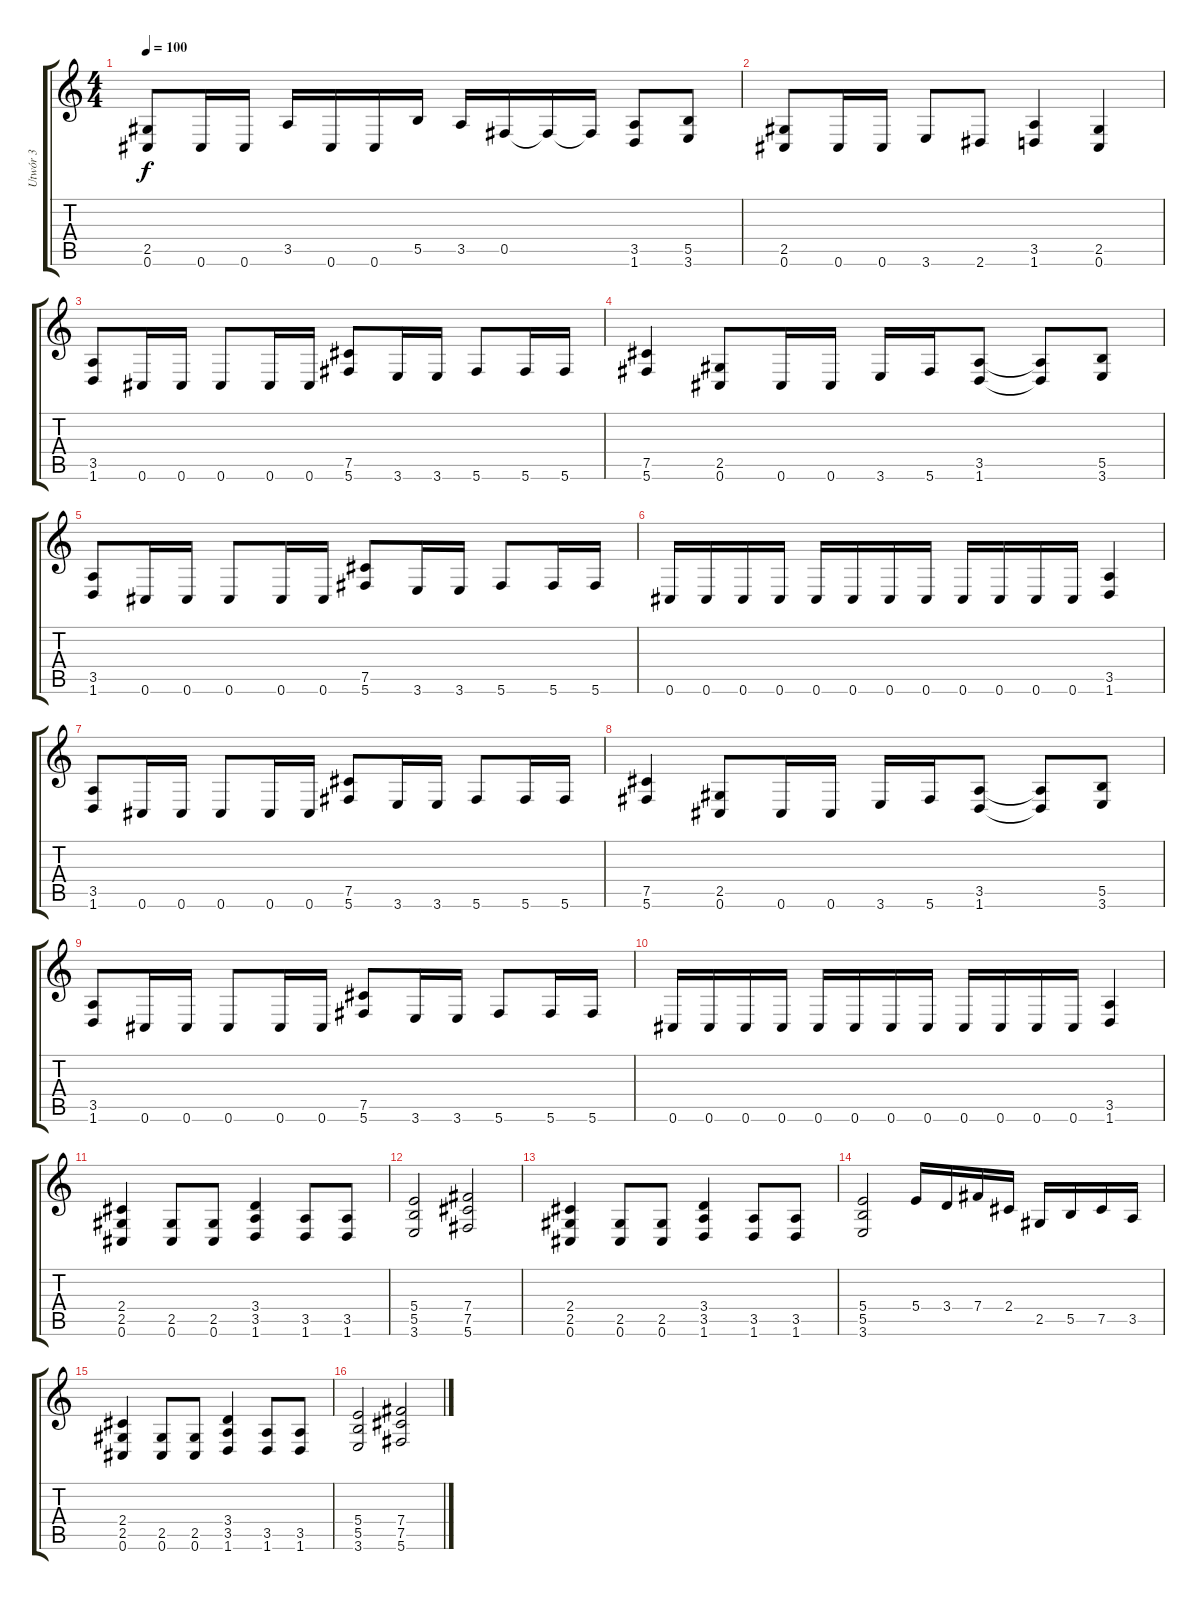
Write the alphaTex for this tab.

\track ("Utwór 3" "Utwór 3") {instrument distortionguitar}
\staff {score tabs}
\tuning (Db4 Ab3 E3 B2 Gb2 Db2) {hide}
\ts (4 4)
\tempo 100
\clef g2
\ks c
(2.5 0.6).8{dy f} 0.6.16 0.6.16 3.5.16 0.6.16 0.6.16 5.5.16 3.5.16 0.5.16 0.5{t}.16 0.5{t}.16 (3.5 1.6).8 (5.5 3.6).8 |
(2.5 0.6).8 0.6.16 0.6.16 3.6.8 2.6.8 (3.5 1.6).4 (2.5 0.6).4 |
(3.5 1.6).8 0.6.16 0.6.16 0.6.8 0.6.16 0.6.16 (7.5 5.6).8 3.6.16 3.6.16 5.6.8 5.6.16 5.6.16 |
(7.5 5.6).4 (2.5 0.6).8 0.6.16 0.6.16 3.6.16 5.6.16 (3.5 1.6).8 (3.5{t} 1.6{t}).8 (5.5 3.6).8 |
(3.5 1.6).8 0.6.16 0.6.16 0.6.8 0.6.16 0.6.16 (7.5 5.6).8 3.6.16 3.6.16 5.6.8 5.6.16 5.6.16 |
0.6.16 0.6.16 0.6.16 0.6.16 0.6.16 0.6.16 0.6.16 0.6.16 0.6.16 0.6.16 0.6.16 0.6.16 (3.5 1.6).4 |
(3.5 1.6).8 0.6.16 0.6.16 0.6.8 0.6.16 0.6.16 (7.5 5.6).8 3.6.16 3.6.16 5.6.8 5.6.16 5.6.16 |
(7.5 5.6).4 (2.5 0.6).8 0.6.16 0.6.16 3.6.16 5.6.16 (3.5 1.6).8 (3.5{t} 1.6{t}).8 (5.5 3.6).8 |
(3.5 1.6).8 0.6.16 0.6.16 0.6.8 0.6.16 0.6.16 (7.5 5.6).8 3.6.16 3.6.16 5.6.8 5.6.16 5.6.16 |
0.6.16 0.6.16 0.6.16 0.6.16 0.6.16 0.6.16 0.6.16 0.6.16 0.6.16 0.6.16 0.6.16 0.6.16 (3.5 1.6).4 |
(2.4 2.5 0.6).4 (2.5 0.6).8 (2.5 0.6).8 (3.4 3.5 1.6).4 (3.5 1.6).8 (3.5 1.6).8 |
(5.4 5.5 3.6).2 (7.4 7.5 5.6).2 |
(2.4 2.5 0.6).4 (2.5 0.6).8 (2.5 0.6).8 (3.4 3.5 1.6).4 (3.5 1.6).8 (3.5 1.6).8 |
(5.4 5.5 3.6).2 5.4.16 3.4.16 7.4.16 2.4.16 2.5.16 5.5.16 7.5.16 3.5.16 |
(2.4 2.5 0.6).4 (2.5 0.6).8 (2.5 0.6).8 (3.4 3.5 1.6).4 (3.5 1.6).8 (3.5 1.6).8 |
(5.4 5.5 3.6).2 (7.4 7.5 5.6).2
